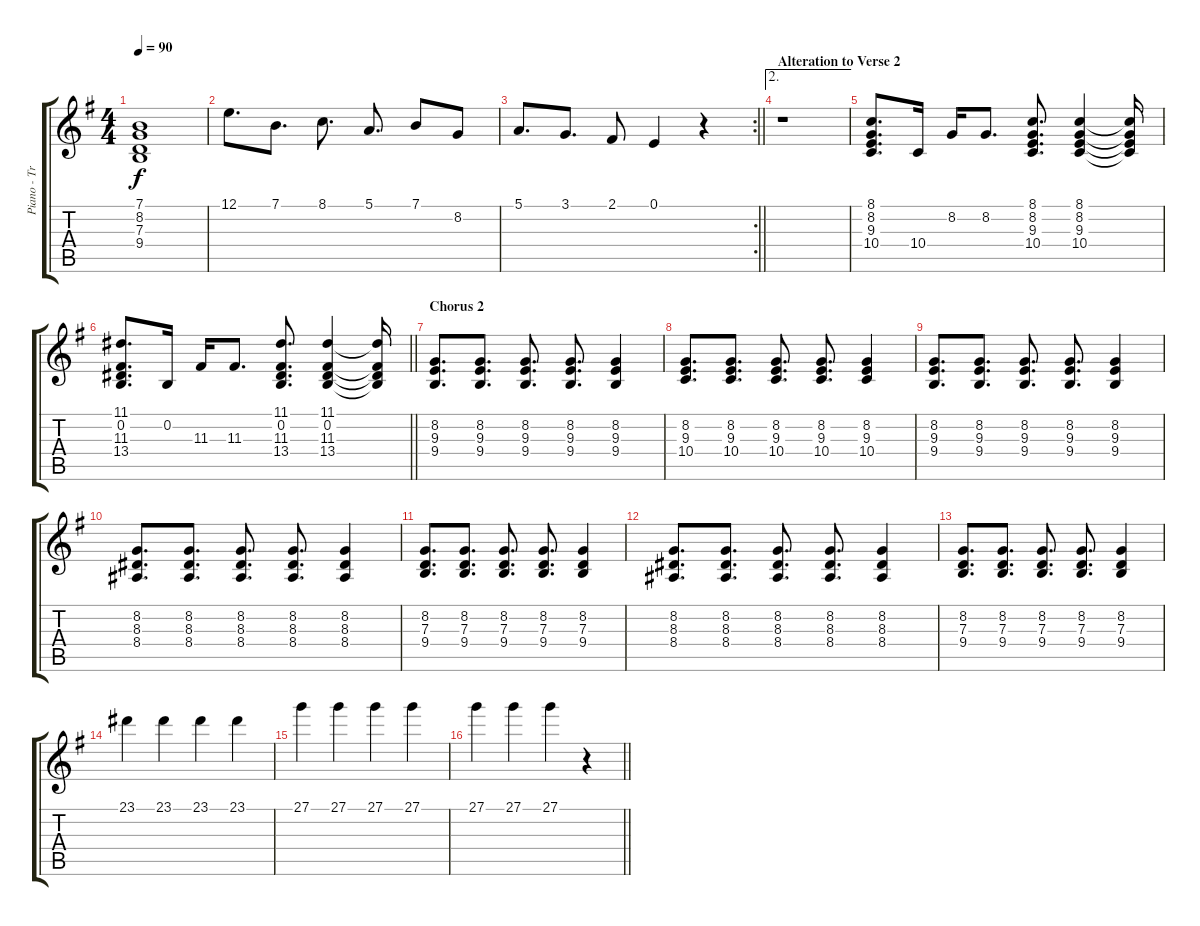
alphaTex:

\track ("Piano - Treble (Amy Lee)" "Piano - Tr") {instrument acousticgrandpiano}
\staff {score tabs}
\tuning (E4 B3 G3 D3 A2 E2) {hide}
\ts (4 4)
\tempo 90
\clef g2
\ks g
(7.1 8.2 7.3 9.4).1{dy f} |
12.1.8{d} 7.1.8{d} 8.1.8{d} 5.1.8{d} 7.1.8 8.2.8 |
\rc 2
\barLineRight lightlight
5.1.8{d} 3.1.8{d} 2.1.8 0.1.4 r.4 |
\ae 2
\section ("" "Alteration to Verse 2")
r.1 |
(8.1 8.2 9.3 10.4).8{d} 10.4.16 8.2.16 8.2.8{d} (8.1 8.2 9.3 10.4).8{d} (8.1 8.2 9.3 10.4).4 (8.1{t} 8.2{t} 9.3{t} 10.4{t}).16 |
\barLineRight lightlight
(11.1 0.2 11.3 13.4).8{d} 0.2.16 11.3.16 11.3.8{d} (11.1 0.2 11.3 13.4).8{d} (11.1 0.2 11.3 13.4).4 (11.1{t} 0.2{t} 11.3{t} 13.4{t}).16 |
\section ("" "Chorus 2")
(8.2 9.3 9.4).8{d} (8.2 9.3 9.4).8{d} (8.2 9.3 9.4).8{d} (8.2 9.3 9.4).8{d} (8.2 9.3 9.4).4 |
(8.2 9.3 10.4).8{d} (8.2 9.3 10.4).8{d} (8.2 9.3 10.4).8{d} (8.2 9.3 10.4).8{d} (8.2 9.3 10.4).4 |
(8.2 9.3 9.4).8{d} (8.2 9.3 9.4).8{d} (8.2 9.3 9.4).8{d} (8.2 9.3 9.4).8{d} (8.2 9.3 9.4).4 |
(8.2 8.3 8.4).8{d} (8.2 8.3 8.4).8{d} (8.2 8.3 8.4).8{d} (8.2 8.3 8.4).8{d} (8.2 8.3 8.4).4 |
(8.2 7.3 9.4).8{d} (8.2 7.3 9.4).8{d} (8.2 7.3 9.4).8{d} (8.2 7.3 9.4).8{d} (8.2 7.3 9.4).4 |
(8.2 8.3 8.4).8{d} (8.2 8.3 8.4).8{d} (8.2 8.3 8.4).8{d} (8.2 8.3 8.4).8{d} (8.2 8.3 8.4).4 |
(8.2 7.3 9.4).8{d} (8.2 7.3 9.4).8{d} (8.2 7.3 9.4).8{d} (8.2 7.3 9.4).8{d} (8.2 7.3 9.4).4 |
23.1.4 23.1.4 23.1.4 23.1.4 |
27.1.4 27.1.4 27.1.4 27.1.4 |
\barLineRight lightlight
27.1.4 27.1.4 27.1.4 r.4
